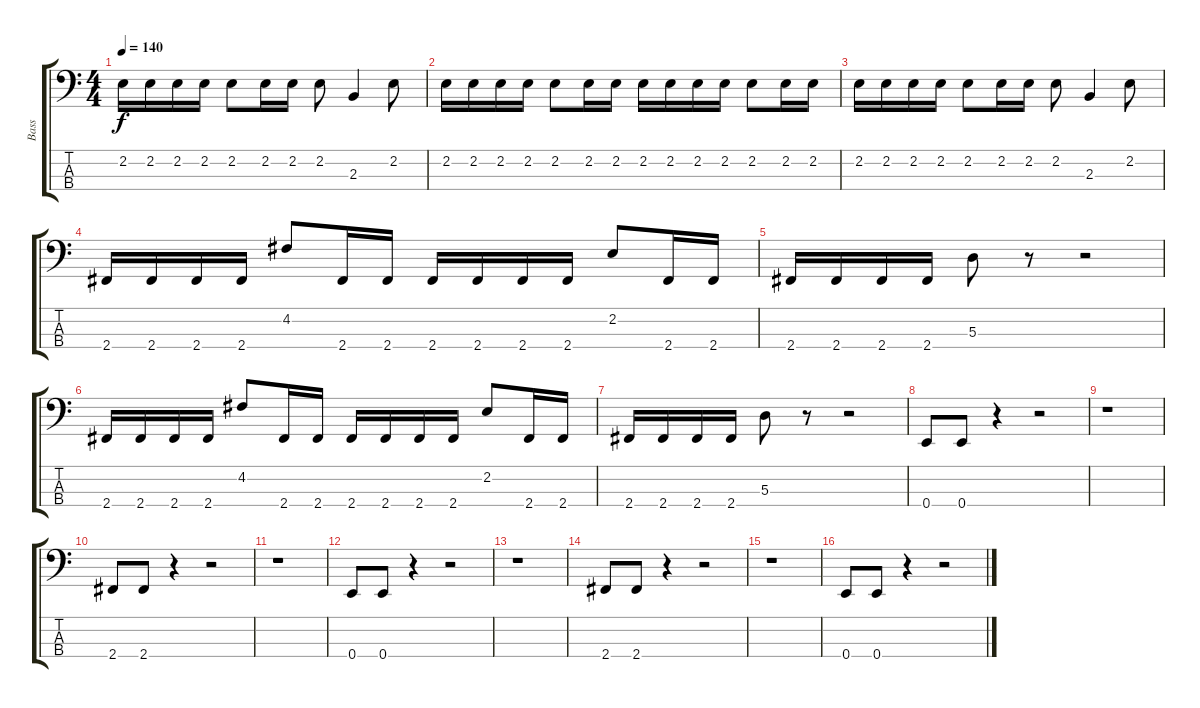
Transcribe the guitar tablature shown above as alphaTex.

\track ("Bass" "Bass") {instrument slapbass1}
\staff {score tabs}
\tuning (G2 D2 A1 E1) {hide}
\ts (4 4)
\tempo 140
\clef f4
\ks c
2.2.16{dy f} 2.2.16 2.2.16 2.2.16 2.2.8 2.2.16 2.2.16 2.2.8 2.3.4 2.2.8 |
2.2.16 2.2.16 2.2.16 2.2.16 2.2.8 2.2.16 2.2.16 2.2.16 2.2.16 2.2.16 2.2.16 2.2.8 2.2.16 2.2.16 |
2.2.16 2.2.16 2.2.16 2.2.16 2.2.8 2.2.16 2.2.16 2.2.8 2.3.4 2.2.8 |
2.4.16 2.4.16 2.4.16 2.4.16 4.2.8 2.4.16 2.4.16 2.4.16 2.4.16 2.4.16 2.4.16 2.2.8 2.4.16 2.4.16 |
2.4.16 2.4.16 2.4.16 2.4.16 5.3.8 r.8 r.2 |
2.4.16 2.4.16 2.4.16 2.4.16 4.2.8 2.4.16 2.4.16 2.4.16 2.4.16 2.4.16 2.4.16 2.2.8 2.4.16 2.4.16 |
2.4.16 2.4.16 2.4.16 2.4.16 5.3.8 r.8 r.2 |
0.4.8 0.4.8 r.4 r.2 |
r.1 |
2.4.8 2.4.8 r.4 r.2 |
r.1 |
0.4.8 0.4.8 r.4 r.2 |
r.1 |
2.4.8 2.4.8 r.4 r.2 |
r.1 |
0.4.8 0.4.8 r.4 r.2
